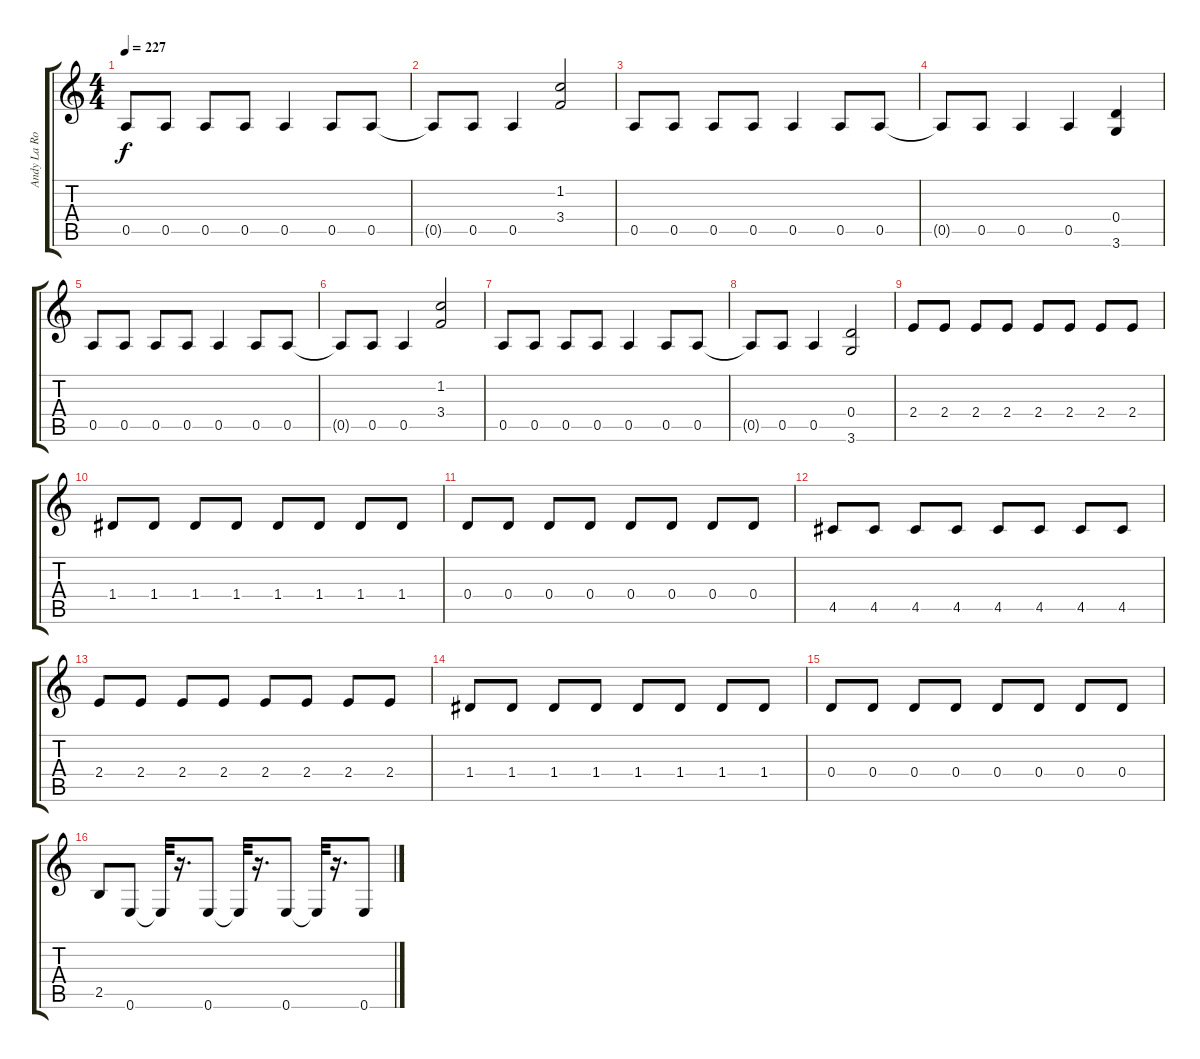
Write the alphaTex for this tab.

\track ("Andy La Rocque" "Andy La Ro") {instrument distortionguitar}
\staff {score tabs}
\tuning (E4 B3 G3 D3 A2 E2) {hide}
\ts (4 4)
\tempo 227
\clef g2
\ks c
0.5.8{dy f} 0.5.8 0.5.8 0.5.8 0.5.4 0.5.8 0.5.8 |
0.5{t}.8 0.5.8 0.5.4 (1.2 3.4).2 |
0.5.8 0.5.8 0.5.8 0.5.8 0.5.4 0.5.8 0.5.8 |
0.5{t}.8 0.5.8 0.5.4 0.5.4 (0.4 3.6).4 |
0.5.8 0.5.8 0.5.8 0.5.8 0.5.4 0.5.8 0.5.8 |
0.5{t}.8 0.5.8 0.5.4 (1.2 3.4).2 |
0.5.8 0.5.8 0.5.8 0.5.8 0.5.4 0.5.8 0.5.8 |
0.5{t}.8 0.5.8 0.5.4 (0.4 3.6).2 |
2.4.8 2.4.8 2.4.8 2.4.8 2.4.8 2.4.8 2.4.8 2.4.8 |
1.4.8 1.4.8 1.4.8 1.4.8 1.4.8 1.4.8 1.4.8 1.4.8 |
0.4.8 0.4.8 0.4.8 0.4.8 0.4.8 0.4.8 0.4.8 0.4.8 |
4.5.8 4.5.8 4.5.8 4.5.8 4.5.8 4.5.8 4.5.8 4.5.8 |
2.4.8 2.4.8 2.4.8 2.4.8 2.4.8 2.4.8 2.4.8 2.4.8 |
1.4.8 1.4.8 1.4.8 1.4.8 1.4.8 1.4.8 1.4.8 1.4.8 |
0.4.8 0.4.8 0.4.8 0.4.8 0.4.8 0.4.8 0.4.8 0.4.8 |
2.5.8 0.6.8 0.6{t}.32 r.16{d} 0.6.8 0.6{t}.32 r.16{d} 0.6.8 0.6{t}.32 r.16{d} 0.6.8
